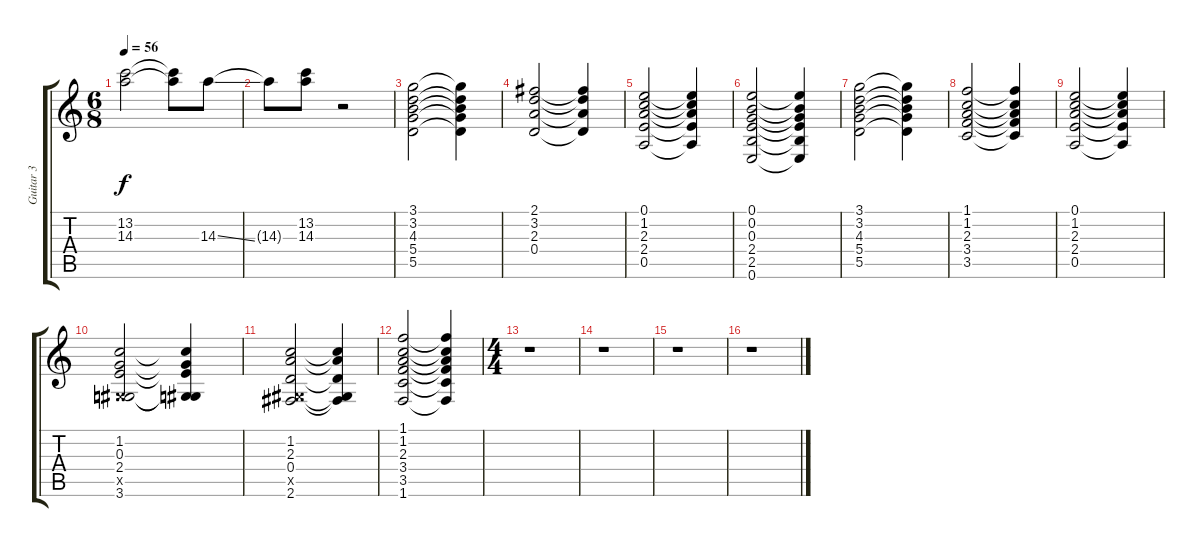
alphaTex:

\track ("Guitar 3" "Guitar 3") {instrument overdrivenguitar}
\staff {score tabs}
\tuning (E4 B3 G3 D3 A2 E2) {hide}
\ts (6 8)
\tempo 56
\clef g2
\ks c
(13.2 14.3).2{dy f} (13.2{t} 14.3{t}).8 14.3{ss}.8 |
14.3{t}.8 (13.2 14.3).8 r.2 |
(3.1 3.2 4.3 5.4 5.5).2 (3.1{t} 3.2{t} 4.3{t} 5.4{t} 5.5{t}).4 |
(2.1 3.2 2.3 0.4).2 (2.1{t} 3.2{t} 2.3{t} 0.4{t}).4 |
(0.1 1.2 2.3 2.4 0.5).2 (0.1{t} 1.2{t} 2.3{t} 2.4{t} 0.5{t}).4 |
(0.1 0.2 0.3 2.4 2.5 0.6).2 (0.1{t} 0.2{t} 0.3{t} 2.4{t} 2.5{t} 0.6{t}).4 |
(3.1 3.2 4.3 5.4 5.5).2 (3.1{t} 3.2{t} 4.3{t} 5.4{t} 5.5{t}).4 |
(1.1 1.2 2.3 3.4 3.5).2 (1.1{t} 1.2{t} 2.3{t} 3.4{t} 3.5{t}).4 |
(0.1 1.2 2.3 2.4 0.5).2 (0.1{t} 1.2{t} 2.3{t} 2.4{t} 0.5{t}).4 |
(1.2 0.3 2.4 -1.5{x} 3.6).2 (1.2{t} 0.3{t} 2.4{t} -1.5{t} 3.6{t}).4 |
(1.2 2.3 0.4 -1.5{x} 2.6).2 (1.2{t} 2.3{t} 0.4{t} -1.5{t} 2.6{t}).4 |
(1.1 1.2 2.3 3.4 3.5 1.6).2 (1.1{t} 1.2{t} 2.3{t} 3.4{t} 3.5{t} 1.6{t}).4 |
\ts (4 4)
r.1 |
r.1 |
r.1 |
r.1
